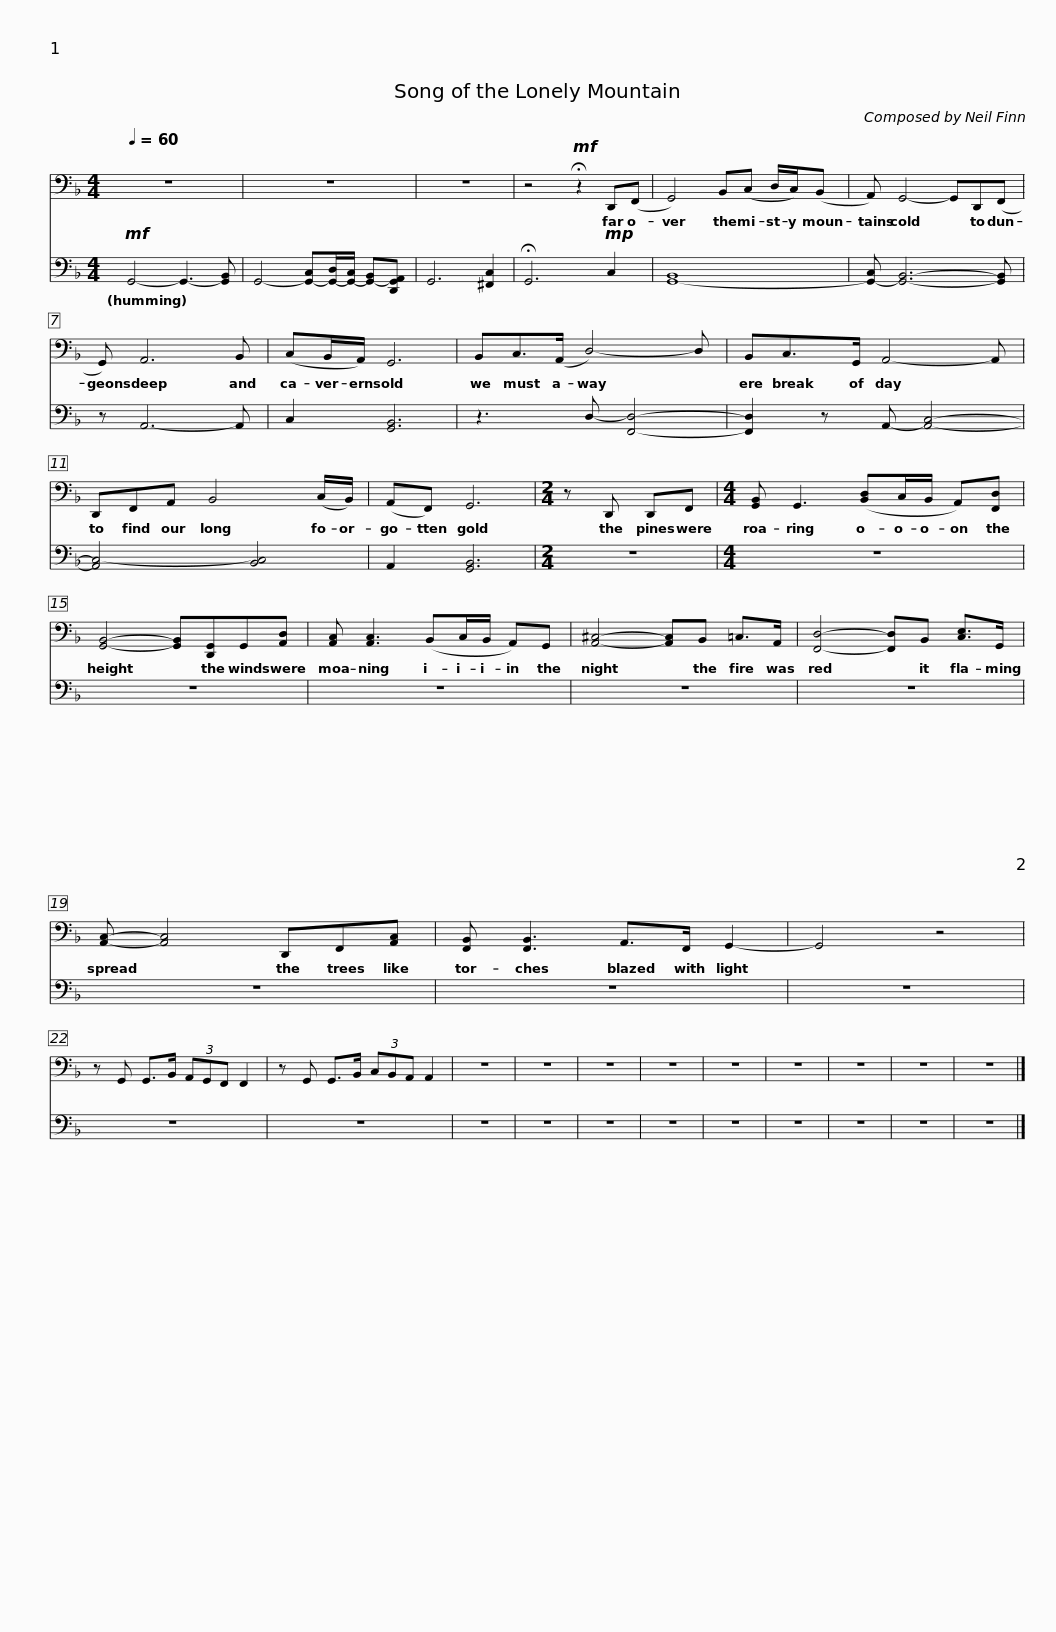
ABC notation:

X:1
%%score 1 2
L:1/8
Q:1/4=60
M:4/4
I:linebreak $
K:F
V:1 bass
V:2 bass
V:1
 z8 | z8 | z8 | z4!mf! !fermata!z2 D,,(F,, | G,,4) B,,(C, D,/C,/)(B,, | %5
 A,,) G,,4- G,,D,,(F,, |$ G,,) A,,6 B,, | (C,B,,/A,,/) G,,6 | B,,C,>(A,, D,4-) D, | B,,C,>G,, A,,4- A,, | %10
 D,,F,,A,, B,,4 (C,/B,,/) |$ (A,,F,,) G,,6 |[M:2/4] z D,, D,,F,, |[M:4/4] [G,,B,,] G,,3 ([B,,D,]C,/B,,/ A,,)[F,,D,] | [G,,B,,]4- [G,,B,,][D,,G,,]G,,[A,,D,] |$ %15
 [A,,C,] [A,,C,]3 (B,,C,/B,,/ A,,)G,, | [A,,^C,]4- [A,,C,]B,, =C,>A,, | [F,,D,]4- [F,,D,]B,, [C,E,]>G,, | [A,,C,]- [A,,C,]4 D,,F,,[A,,C,] |$ [F,,B,,] [F,,B,,]3 A,,>F,, G,,2- | %20
 G,,4 z4 | z G,, G,,>B,, (3A,,G,,F,, F,,2 | z G,, G,,>B,, (3C,B,,A,, A,,2 | z8 | z8 | %25
 z8 | z8 | z8 |$ z8 | z8 | %30
 z8 | z8 |] %32
V:2
!mf! G,,4- G,,3- [G,,B,,] | G,,4- [G,,-C,][G,,-D,]/[G,,-C,]/ [G,,-B,,][D,,G,,A,,] | G,,6 [^F,,C,]2 | !fermata!G,,6!mp! C,2 | [G,,-B,,]8 | %5
 [G,,-C,] [G,,B,,]6- [G,,B,,] |$ z A,,6- A,, | C,2 [G,,B,,]6 | z3 D,- [F,,D,]4- | [F,,D,]2 z A,,- [A,,C,]4- | %10
 [A,,C,-]4 [B,,C,]4 |$ A,,2 [G,,B,,]6 |[M:2/4] z4 |[M:4/4] z8 | z8 |$ %15
 z8 | z8 | z8 | z8 |$ z8 | %20
 z8 | z8 | z8 | z8 | z8 | %25
 z8 | z8 | z8 |$ z8 | z8 | %30
 z8 | z8 |] %32
